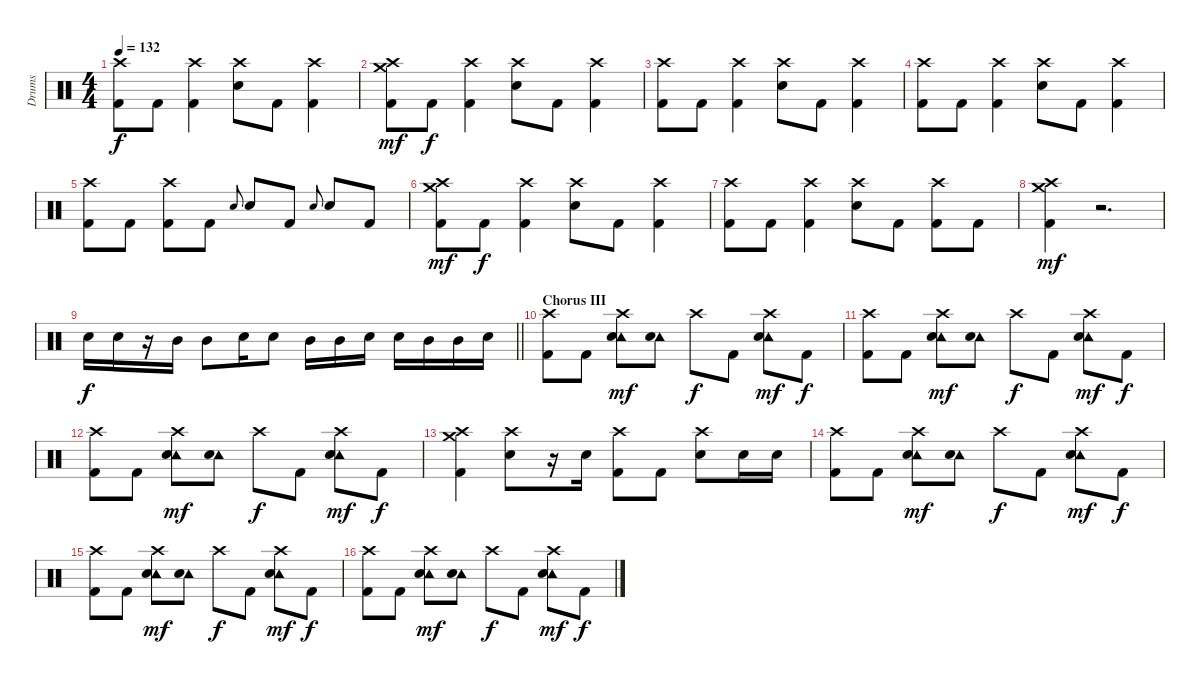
\track ("Drums" "Drums") {instrument percussion}
\staff {score}
\articulation defaults
\ts (4 4)
\tempo 132
\clef neutral
\ks c
("Crash high (hit)" "Kick (hit) 2").8{dy f} "Kick (hit) 2".8 ("Crash high (hit)" "Kick (hit) 2").4 ("Crash high (hit)" "Snare (hit) 2").8 "Kick (hit) 2".8 ("Crash high (hit)" "Kick (hit) 2").4 |
("Crash medium (hit)" "Crash high (hit)" "Kick (hit) 2").8{dy mf} "Kick (hit) 2".8{dy f} ("Crash high (hit)" "Kick (hit) 2").4 ("Crash high (hit)" "Snare (hit) 2").8 "Kick (hit) 2".8 ("Crash high (hit)" "Kick (hit) 2").4 |
("Crash high (hit)" "Kick (hit) 2").8 "Kick (hit) 2".8 ("Crash high (hit)" "Kick (hit) 2").4 ("Crash high (hit)" "Snare (hit) 2").8 "Kick (hit) 2".8 ("Crash high (hit)" "Kick (hit) 2").4 |
("Crash high (hit)" "Kick (hit) 2").8 "Kick (hit) 2".8 ("Crash high (hit)" "Kick (hit) 2").4 ("Crash high (hit)" "Snare (hit) 2").8 "Kick (hit) 2".8 ("Crash high (hit)" "Kick (hit) 2").4 |
("Crash high (hit)" "Kick (hit) 2").8 "Kick (hit) 2".8 ("Crash high (hit)" "Kick (hit) 2").8 "Kick (hit) 2".8 "Snare (hit) 2".8{gr onbeat} "Snare (hit) 2".8 "Kick (hit) 2".8 "Snare (hit) 2".8{gr onbeat} "Snare (hit) 2".8 "Kick (hit) 2".8 |
("Crash medium (hit)" "Crash high (hit)" "Kick (hit) 2").8{dy mf} "Kick (hit) 2".8{dy f} ("Crash high (hit)" "Kick (hit) 2").4 ("Crash high (hit)" "Snare (hit) 2").8 "Kick (hit) 2".8 ("Crash high (hit)" "Kick (hit) 2").4 |
("Crash high (hit)" "Kick (hit) 2").8 "Kick (hit) 2".8 ("Crash high (hit)" "Kick (hit) 2").4 ("Crash high (hit)" "Snare (hit) 2").8 "Kick (hit) 2".8 ("Crash high (hit)" "Kick (hit) 2").8 "Kick (hit) 2".8 |
("Crash medium (hit)" "Crash high (hit)" "Kick (hit) 2").4{dy mf} r.2{d} |
\barLineRight lightlight "Snare (hit) 2".16{dy f} "Snare (hit) 2".16
r.16 "Mid Tom (hit)".16 "Mid Tom (hit)".8 "Snare (hit) 2".16 "Snare (hit) 2".8 "Mid Tom (hit)".16 "Mid Tom (hit)".16 "Snare (hit) 2".16 "Snare (hit) 2".16 "Mid Tom (hit)".16 "Mid Tom (hit)".16 "Snare (hit) 2".16 |
\section ("" "Chorus III")
("Crash high (hit)" "Kick (hit) 2").8 "Kick (hit) 2".8 ("Crash high (hit)" "Tambourine (hit)" "Snare (hit) 2").8{dy mf} ("Tambourine (hit)" "Snare (hit) 2").8 "Crash high (hit)".8{dy f} "Kick (hit) 2".8 ("Crash high (hit)" "Tambourine (hit)" "Snare (hit) 2").8{dy mf} "Kick (hit) 2".8{dy f} |
("Crash high (hit)" "Kick (hit) 2").8 "Kick (hit) 2".8 ("Crash high (hit)" "Tambourine (hit)" "Snare (hit) 2").8{dy mf} ("Tambourine (hit)" "Snare (hit) 2").8 "Crash high (hit)".8{dy f} "Kick (hit) 2".8 ("Crash high (hit)" "Tambourine (hit)" "Snare (hit) 2").8{dy mf} "Kick (hit) 2".8{dy f} |
("Crash high (hit)" "Kick (hit) 2").8 "Kick (hit) 2".8 ("Crash high (hit)" "Tambourine (hit)" "Snare (hit) 2").8{dy mf} ("Tambourine (hit)" "Snare (hit) 2").8 "Crash high (hit)".8{dy f} "Kick (hit) 2".8 ("Crash high (hit)" "Tambourine (hit)" "Snare (hit) 2").8{dy mf} "Kick (hit) 2".8{dy f} |
("Crash medium (hit)" "Crash high (hit)" "Kick (hit) 2").4 ("Crash high (hit)" "Snare (hit) 2").8 r.16 "Snare (hit) 2".16 ("Crash high (hit)" "Kick (hit) 2").8 "Kick (hit) 2".8 ("Crash high (hit)" "Snare (hit) 2").8 "Snare (hit) 2".16 "Snare (hit) 2".16 |
("Crash high (hit)" "Kick (hit) 2").8 "Kick (hit) 2".8 ("Crash high (hit)" "Tambourine (hit)" "Snare (hit) 2").8{dy mf} ("Tambourine (hit)" "Snare (hit) 2").8 "Crash high (hit)".8{dy f} "Kick (hit) 2".8 ("Crash high (hit)" "Tambourine (hit)" "Snare (hit) 2").8{dy mf} "Kick (hit) 2".8{dy f} |
("Crash high (hit)" "Kick (hit) 2").8 "Kick (hit) 2".8 ("Crash high (hit)" "Tambourine (hit)" "Snare (hit) 2").8{dy mf} ("Tambourine (hit)" "Snare (hit) 2").8 "Crash high (hit)".8{dy f} "Kick (hit) 2".8 ("Crash high (hit)" "Tambourine (hit)" "Snare (hit) 2").8{dy mf} "Kick (hit) 2".8{dy f} |
("Crash high (hit)" "Kick (hit) 2").8 "Kick (hit) 2".8 ("Crash high (hit)" "Tambourine (hit)" "Snare (hit) 2").8{dy mf} ("Tambourine (hit)" "Snare (hit) 2").8 "Crash high (hit)".8{dy f} "Kick (hit) 2".8 ("Crash high (hit)" "Tambourine (hit)" "Snare (hit) 2").8{dy mf} "Kick (hit) 2".8{dy f}
